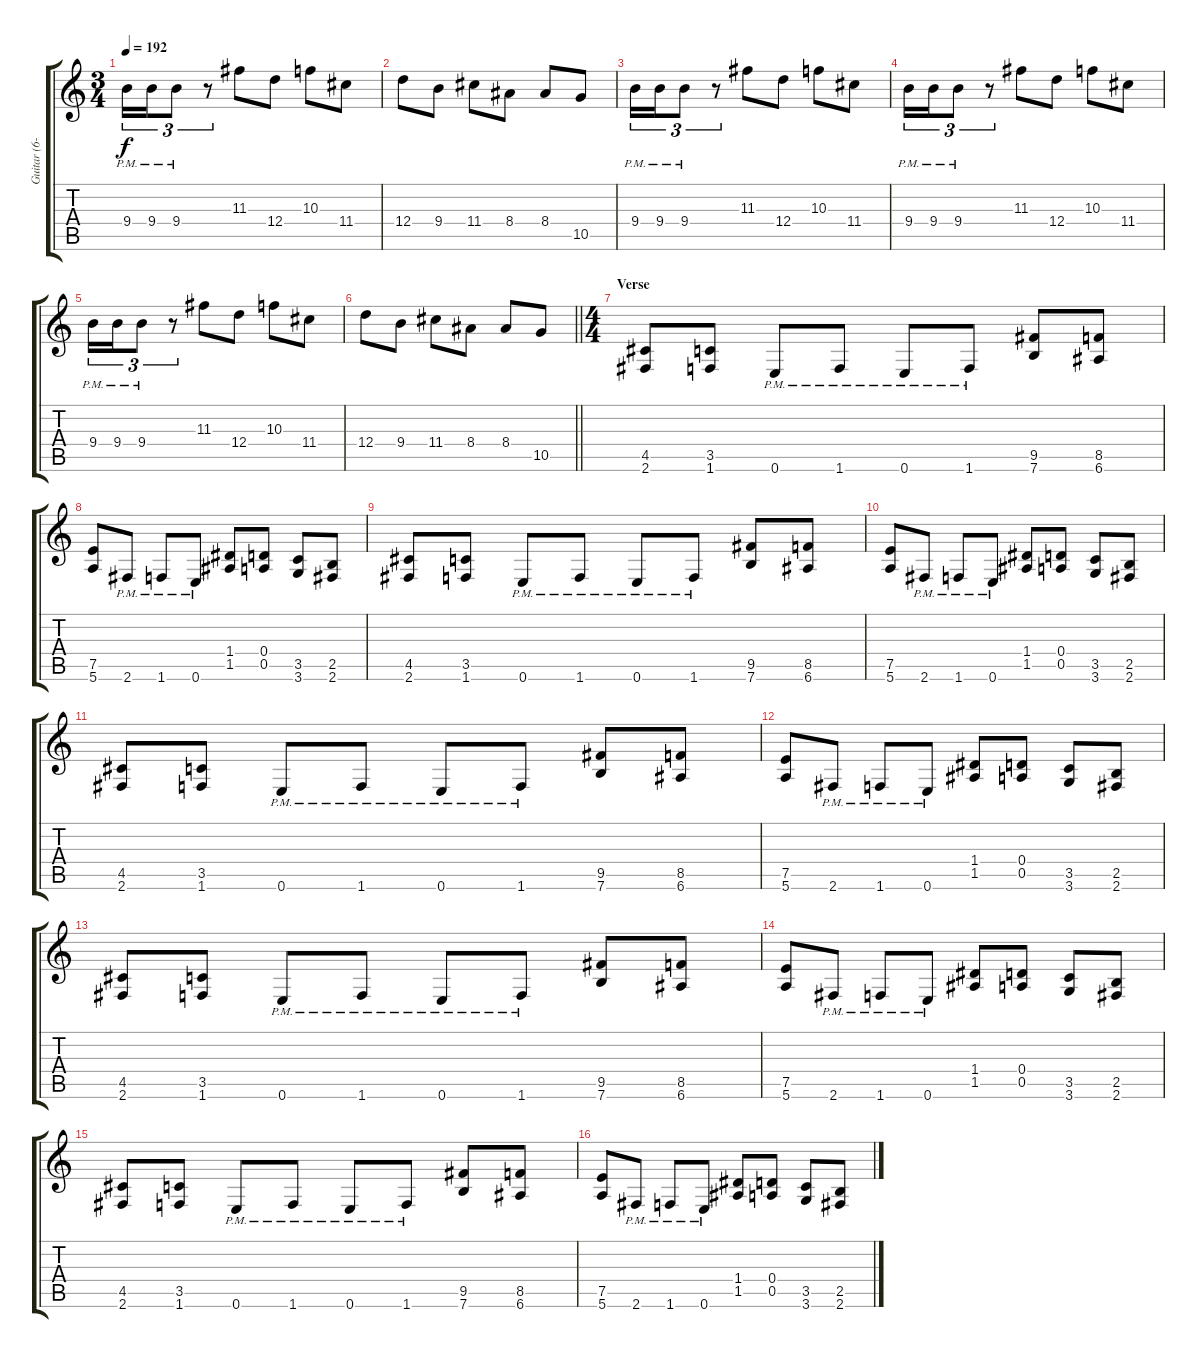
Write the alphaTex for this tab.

\track ("Guitar (6-string)" "Guitar (6-") {instrument distortionguitar}
\staff {score tabs}
\tuning (E4 B3 G3 D3 A2 E2) {hide}
\ts (3 4)
\tempo 192
\clef g2
\ks c
9.4{pm}.16{tu (3 2) dy f} 9.4{pm}.16{tu (3 2)} 9.4{pm}.8{tu (3 2)} r.8{tu (3 2)} 11.3.8 12.4.8 10.3.8 11.4.8 |
12.4.8 9.4.8 11.4.8 8.4.8 8.4.8 10.5.8 |
9.4{pm}.16{tu (3 2)} 9.4{pm}.16{tu (3 2)} 9.4{pm}.8{tu (3 2)} r.8{tu (3 2)} 11.3.8 12.4.8 10.3.8 11.4.8 |
9.4{pm}.16{tu (3 2)} 9.4{pm}.16{tu (3 2)} 9.4{pm}.8{tu (3 2)} r.8{tu (3 2)} 11.3.8 12.4.8 10.3.8 11.4.8 |
9.4{pm}.16{tu (3 2)} 9.4{pm}.16{tu (3 2)} 9.4{pm}.8{tu (3 2)} r.8{tu (3 2)} 11.3.8 12.4.8 10.3.8 11.4.8 |
\barLineRight lightlight
12.4.8 9.4.8 11.4.8 8.4.8 8.4.8 10.5.8 |
\ts (4 4)
\section ("" "Verse")
(4.5 2.6).8{balance 0} (3.5 1.6).8 0.6{pm}.8 1.6{pm}.8 0.6{pm}.8 1.6{pm}.8 (9.5 7.6).8 (8.5 6.6).8 |
(7.5 5.6).8 2.6{pm}.8 1.6{pm}.8 0.6{pm}.8 (1.4 1.5).8 (0.4 0.5).8 (3.5 3.6).8 (2.5 2.6).8 |
(4.5 2.6).8 (3.5 1.6).8 0.6{pm}.8 1.6{pm}.8 0.6{pm}.8 1.6{pm}.8 (9.5 7.6).8 (8.5 6.6).8 |
(7.5 5.6).8 2.6{pm}.8 1.6{pm}.8 0.6{pm}.8 (1.4 1.5).8 (0.4 0.5).8 (3.5 3.6).8 (2.5 2.6).8 |
(4.5 2.6).8 (3.5 1.6).8 0.6{pm}.8 1.6{pm}.8 0.6{pm}.8 1.6{pm}.8 (9.5 7.6).8 (8.5 6.6).8 |
(7.5 5.6).8 2.6{pm}.8 1.6{pm}.8 0.6{pm}.8 (1.4 1.5).8 (0.4 0.5).8 (3.5 3.6).8 (2.5 2.6).8 |
(4.5 2.6).8 (3.5 1.6).8 0.6{pm}.8 1.6{pm}.8 0.6{pm}.8 1.6{pm}.8 (9.5 7.6).8 (8.5 6.6).8 |
(7.5 5.6).8 2.6{pm}.8 1.6{pm}.8 0.6{pm}.8 (1.4 1.5).8 (0.4 0.5).8 (3.5 3.6).8 (2.5 2.6).8 |
(4.5 2.6).8 (3.5 1.6).8 0.6{pm}.8 1.6{pm}.8 0.6{pm}.8 1.6{pm}.8 (9.5 7.6).8 (8.5 6.6).8 |
(7.5 5.6).8 2.6{pm}.8 1.6{pm}.8 0.6{pm}.8 (1.4 1.5).8 (0.4 0.5).8 (3.5 3.6).8 (2.5 2.6).8
